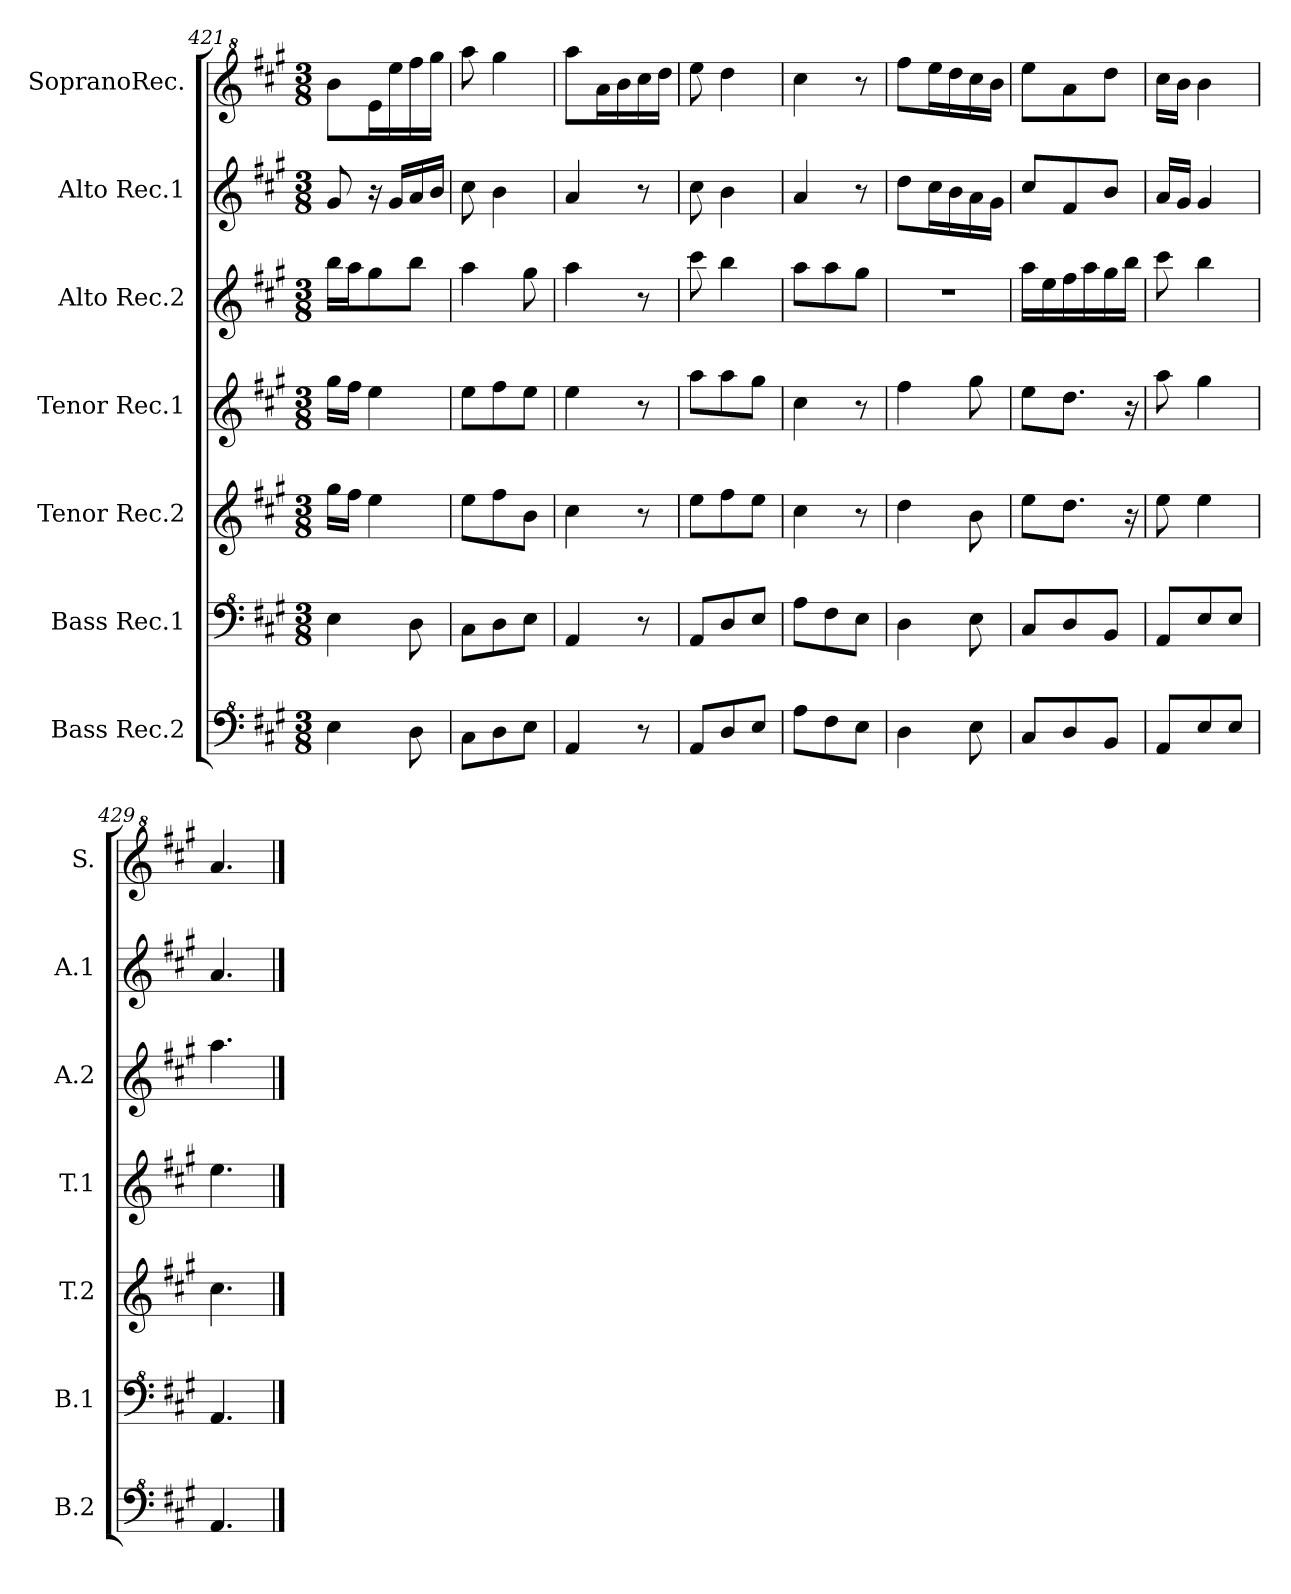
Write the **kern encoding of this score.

**kern	**kern	**kern	**kern	**kern	**kern	**kern
*part7	*part6	*part5	*part4	*part3	*part2	*part1
*staff7	*staff6	*staff5	*staff4	*staff3	*staff2	*staff1
*I"Bass Rec.2	*I"Bass Rec.1	*I"Tenor Rec.2	*I"Tenor Rec.1	*I"Alto Rec.2	*I"Alto Rec.1	*I"SopranoRec.
*I'B.2	*I'B.1	*I'T.2	*I'T.1	*I'A.2	*I'A.1	*I'S.
*clefF^4	*clefF^4	*clefG2	*clefG2	*clefG2	*clefG2	*clefG^2
*k[f#c#g#]	*k[f#c#g#]	*k[f#c#g#]	*k[f#c#g#]	*k[f#c#g#]	*k[f#c#g#]	*k[f#c#g#]
*M3/8	*M3/8	*M3/8	*M3/8	*M3/8	*M3/8	*M3/8
=421	=421	=421	=421	=421	=421	=421
4e\	4e\	16gg#\LL	16gg#\LL	16bb\LL	8g#/	8bb\L
.	.	16ff#\JJ	16ff#\JJ	16aa\J	.	.
.	.	4ee\	4ee\	8gg#\	16r	16ee\L
.	.	.	.	.	16g#/LL	16eee\
8d\	8d\	.	.	8bb\J	16a/	16fff#\
.	.	.	.	.	16b/JJ	16ggg#\JJ
=422	=422	=422	=422	=422	=422	=422
8c#\L	8c#\L	8ee\L	8ee\L	4aa\	8cc#\	8aaa\
8d\	8d\	8ff#\	8ff#\	.	4b\	4ggg#\
8e\J	8e\J	8b\J	8ee\J	8gg#\	.	.
=423	=423	=423	=423	=423	=423	=423
4A/	4A/	4cc#\	4ee\	4aa\	4a/	8aaa\L
.	.	.	.	.	.	16aa\L
.	.	.	.	.	.	16bb\
8r	8r	8r	8r	8r	8r	16ccc#\
.	.	.	.	.	.	16ddd\JJ
=424	=424	=424	=424	=424	=424	=424
8A/L	8A/L	8ee\L	8aa\L	8ccc#\	8cc#\	8eee\
8d/	8d/	8ff#\	8aa\	4bb\	4b\	4ddd\
8e/J	8e/J	8ee\J	8gg#\J	.	.	.
=425	=425	=425	=425	=425	=425	=425
8a\L	8a\L	4cc#\	4cc#\	8aa\L	4a/	4ccc#\
8f#\	8f#\	.	.	8aa\	.	.
8e\J	8e\J	8r	8r	8gg#\J	8r	8r
=426	=426	=426	=426	=426	=426	=426
4d\	4d\	4dd\	4ff#\	4.r	8dd\L	8fff#\L
.	.	.	.	.	16cc#\L	16eee\L
.	.	.	.	.	16b\	16ddd\
8e\	8e\	8b\	8gg#\	.	16a\	16ccc#\
.	.	.	.	.	16g#\JJ	16bb\JJ
=427	=427	=427	=427	=427	=427	=427
8c#/L	8c#/L	8ee\L	8ee\L	16aa\LL	8cc#/L	8eee\L
.	.	.	.	16ee\	.	.
8d/	8d/	8.dd\J	8.dd\J	16ff#\	8f#/	8aa\
.	.	.	.	16aa\	.	.
8B/J	8B/J	.	.	16gg#\	8b/J	8ddd\J
.	.	16r	16r	16bb\JJ	.	.
=428	=428	=428	=428	=428	=428	=428
8A/L	8A/L	8ee\	8aa\	8ccc#\	16a/LL	16ccc#\LL
.	.	.	.	.	16g#/JJ	16bb\JJ
8e/	8e/	4ee\	4gg#\	4bb\	4g#/	4bb\
8e/J	8e/J	.	.	.	.	.
=429	=429	=429	=429	=429	=429	=429
4.A/	4.A/	4.cc#\	4.ee\	4.aa\	4.a/	4.aa/
==	==	==	==	==	==	==
*-	*-	*-	*-	*-	*-	*-
